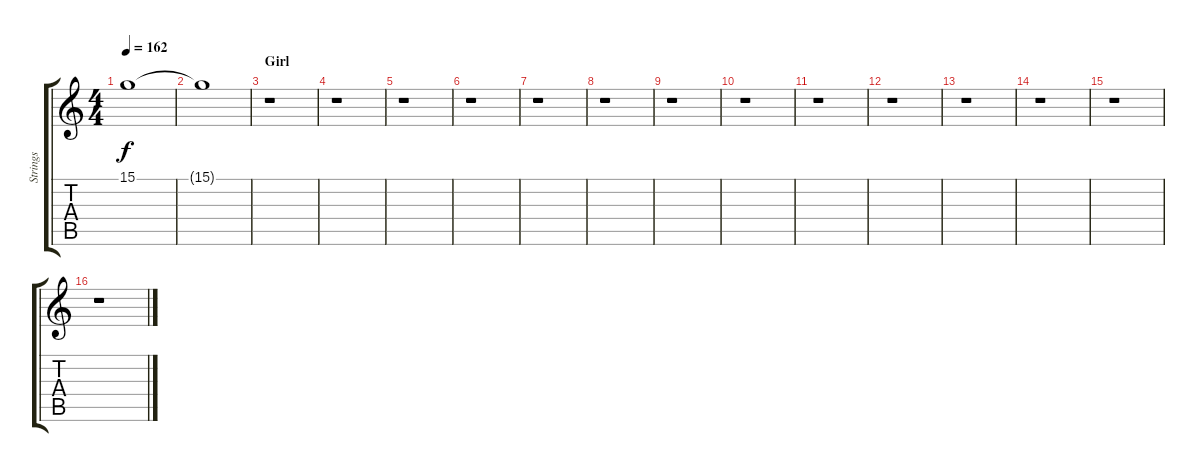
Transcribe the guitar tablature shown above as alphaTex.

\track ("Strings" "Strings") {instrument stringensemble1}
\staff {score tabs}
\tuning (E4 B3 G3 D3 A2 E2) {hide}
\ts (4 4)
\tempo 162
\clef g2
\ks c
15.1.1{dy f} |
15.1{t}.1 |
\section ("" "Girl")
r.1 |
r.1 |
r.1 |
r.1 |
r.1 |
r.1 |
r.1 |
r.1 |
\section ("" "")
r.1 |
r.1 |
r.1 |
r.1 |
r.1 |
r.1
